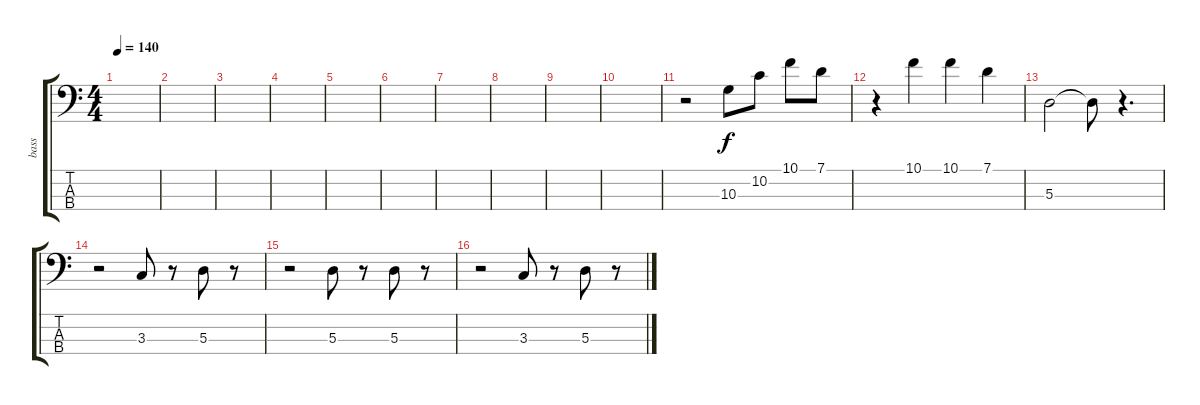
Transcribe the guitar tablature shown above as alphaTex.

\track ("bass" "bass") {instrument electricbasspick}
\staff {score tabs}
\tuning (G2 D2 A1 E1) {hide}
\ts (4 4)
\tempo 140
\clef f4
\ks c
|
|
|
|
|
|
|
|
|
|
r.2 10.3.8 10.2.8 10.1.8 7.1.8 |
r.4 10.1.4 10.1.4 7.1.4 |
5.3.2 5.3{t}.8 r.4{d} |
r.2 3.3.8 r.8 5.3.8 r.8 |
r.2 5.3.8 r.8 5.3.8 r.8 |
r.2 3.3.8 r.8 5.3.8 r.8
